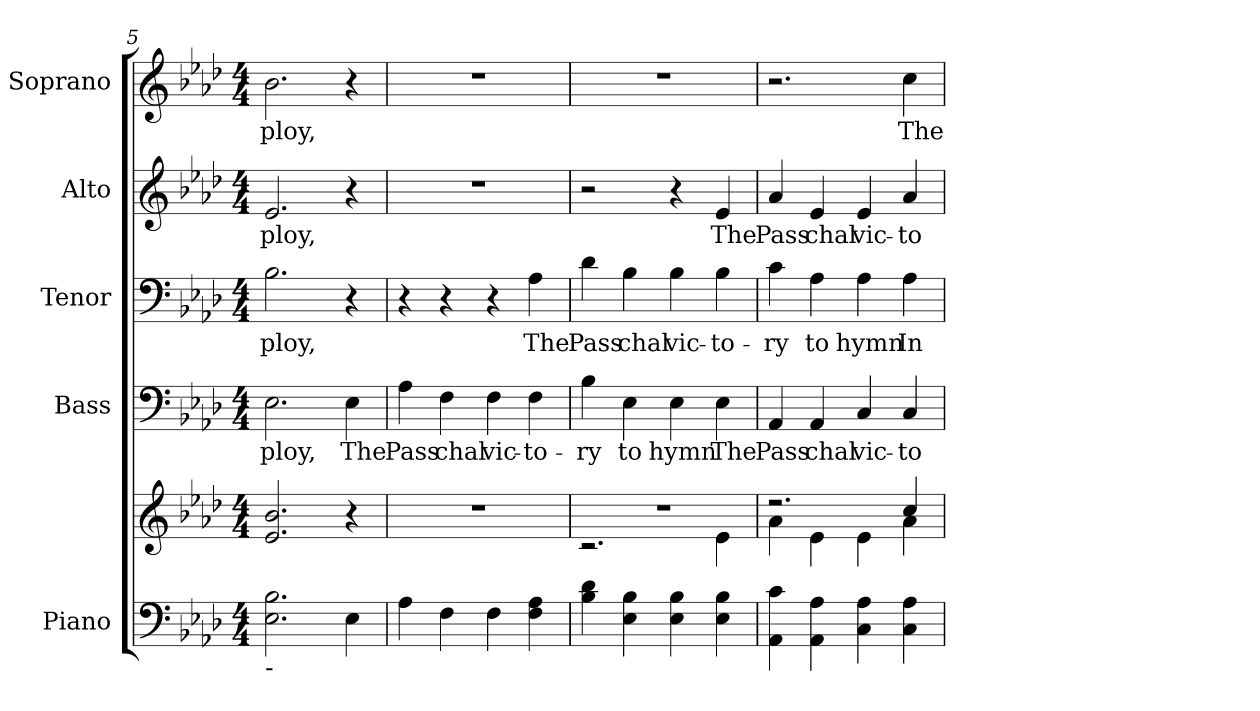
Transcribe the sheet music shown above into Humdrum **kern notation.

**kern	**kern	**kern	**text	**kern	**text	**kern	**text	**kern	**text
*part5	*part5	*part4	*part4	*part3	*part3	*part2	*part2	*part1	*part1
*staff6	*staff5	*staff4	*staff4	*staff3	*staff3	*staff2	*staff2	*staff1	*staff1
*I"Piano	*	*I"Bass	*	*I"Tenor	*	*I"Alto	*	*I"Soprano	*
*I'Pno.	*	*I'B.	*	*I'T.	*	*I'A.	*	*I'S.	*
*clefF4	*clefG2	*clefF4	*	*clefF4	*	*clefG2	*	*clefG2	*
*k[b-e-a-d-]	*k[b-e-a-d-]	*k[b-e-a-d-]	*	*k[b-e-a-d-]	*	*k[b-e-a-d-]	*	*k[b-e-a-d-]	*
*f:	*f:	*f:	*	*f:	*	*f:	*	*f:	*
*M4/4	*M4/4	*M4/4	*	*M4/4	*	*M4/4	*	*M4/4	*
=5	=5	=5	=5	=5	=5	=5	=5	=5	=5
!	!	!	!LO:LY:b:color=#000000	!	!	!	!	!	!
!	!	!	!	!	!LO:LY:b:color=#000000	!	!	!	!
!	!	!	!	!	!	!	!LO:LY:b:color=#000000	!	!
!LO:TX:b:t=-	!	!	!	!	!	!	!	!	!
!	!	!	!	!	!	!	!	!	!LO:LY:b:color=#000000
2.E-i\ 2.B-i	2.e-i/ 2.b-i	2.E-i\	-ploy,	2.B-i\	-ploy,	2.e-i/	-ploy,	2.b-i\	-ploy,
!	!	!	!LO:LY:b:color=#000000	!	!	!	!	!	!
4E-i\	4r	4E-i\	The	4r	.	4r	.	4r	.
=6	=6	=6	=6	=6	=6	=6	=6	=6	=6
!	!	!	!LO:LY:b:color=#000000	!	!	!	!	!	!
4A-i\	1r	4A-i\	Pass	4r	.	1r	.	1r	.
!	!	!	!LO:LY:b:color=#000000	!	!	!	!	!	!
4Fi\	.	4Fi\	chal	4r	.	.	.	.	.
!	!	!	!LO:LY:b:color=#000000	!	!	!	!	!	!
4Fi\	.	4Fi\	vic-	4r	.	.	.	.	.
!	!	!	!LO:LY:b:color=#000000	!	!	!	!	!	!
!	!	!	!	!	!LO:LY:b:color=#000000	!	!	!	!
4Fi\ 4A-i	.	4Fi\	-to-	4A-i\	The	.	.	.	.
=7	=7	=7	=7	=7	=7	=7	=7	=7	=7
*	*^	*	*	*	*	*	*	*	*
!	!	!	!	!LO:LY:b:color=#000000	!	!	!	!	!	!
!	!	!	!	!	!	!LO:LY:b:color=#000000	!	!	!	!
4B-i\ 4d-i	1r	2.r	4B-i\	-ry	4d-i\	Pass	2r	.	1r	.
!	!	!	!	!LO:LY:b:color=#000000	!	!	!	!	!	!
!	!	!	!	!	!	!LO:LY:b:color=#000000	!	!	!	!
4E-i\ 4B-i	.	.	4E-i\	to	4B-i\	chal	.	.	.	.
!	!	!	!	!LO:LY:b:color=#000000	!	!	!	!	!	!
!	!	!	!	!	!	!LO:LY:b:color=#000000	!	!	!	!
4E-i\ 4B-i	.	.	4E-i\	hymn	4B-i\	vic-	4r	.	.	.
!	!	!	!	!LO:LY:b:color=#000000	!	!	!	!	!	!
!	!	!	!	!	!	!LO:LY:b:color=#000000	!	!	!	!
!	!	!	!	!	!	!	!	!LO:LY:b:color=#000000	!	!
4E-i\ 4B-i	.	4e-i\	4E-i\	The	4B-i\	-to-	4e-i/	The	.	.
!!LO:PB:g=z
=8	=8	=8	=8	=8	=8	=8	=8	=8	=8	=8
!	!	!	!	!LO:LY:b:color=#000000	!	!	!	!	!	!
!	!	!	!	!	!	!LO:LY:b:color=#000000	!	!	!	!
!	!	!	!	!	!	!	!	!LO:LY:b:color=#000000	!	!
4AA-i\ 4ci	2.r	4a-i\	4AA-i/	Pass	4ci\	-ry	4a-i/	Pass	2.r	.
!	!	!	!	!LO:LY:b:color=#000000	!	!	!	!	!	!
!	!	!	!	!	!	!LO:LY:b:color=#000000	!	!	!	!
!	!	!	!	!	!	!	!	!LO:LY:b:color=#000000	!	!
4AA-i\ 4A-i	.	4e-i\	4AA-i/	chal	4A-i\	to	4e-i/	chal	.	.
!	!	!	!	!LO:LY:b:color=#000000	!	!	!	!	!	!
!	!	!	!	!	!	!LO:LY:b:color=#000000	!	!	!	!
!	!	!	!	!	!	!	!	!LO:LY:b:color=#000000	!	!
4Ci\ 4A-i	.	4e-i\	4Ci/	vic-	4A-i\	hymn	4e-i/	vic-	.	.
!	!	!	!	!LO:LY:b:color=#000000	!	!	!	!	!	!
!	!	!	!	!	!	!LO:LY:b:color=#000000	!	!	!	!
!	!	!	!	!	!	!	!	!LO:LY:b:color=#000000	!	!
!	!	!	!	!	!	!	!	!	!	!LO:LY:b:color=#000000
4Ci\ 4A-i	4cci/	4a-i\	4Ci/	-to-	4A-i\	In	4a-i/	-to-	4cci\	The
*	*v	*v	*	*	*	*	*	*	*	*
=	=	=	=	=	=	=	=	=	=
*-	*-	*-	*-	*-	*-	*-	*-	*-	*-
